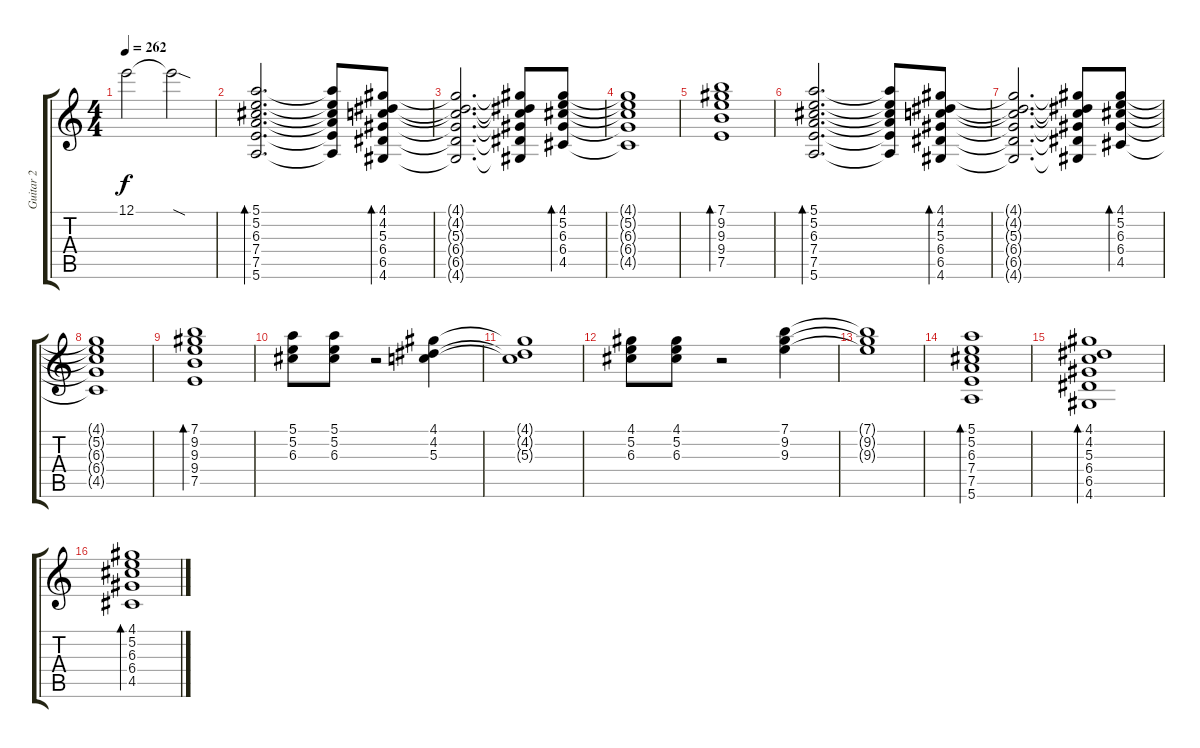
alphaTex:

\track ("Guitar 2" "Guitar 2") {instrument overdrivenguitar}
\staff {score tabs}
\tuning (E4 B3 G3 D3 A2 E2) {hide}
\ts (4 4)
\tempo 262
\clef g2
\ks c
12.1.2{dy f} 12.1{sod t}.2 |
(5.1 5.2 6.3 7.4 7.5 5.6).2{d bd 60} (5.1{t} 5.2{t} 6.3{t} 7.4{t} 7.5{t} 5.6{t}).8 (4.1 4.2 5.3 6.4 6.5 4.6).8{bd 60} |
(4.1{t} 4.2{t} 5.3{t} 6.4{t} 6.5{t} 4.6{t}).2{d} (4.1{t} 4.2{t} 5.3{t} 6.4{t} 6.5{t} 4.6{t}).8 (4.1 5.2 6.3 6.4 4.5).8{bd 60} |
(4.1{t} 5.2{t} 6.3{t} 6.4{t} 4.5{t}).1 |
(7.1 9.2 9.3 9.4 7.5).1{bd 60} |
(5.1 5.2 6.3 7.4 7.5 5.6).2{d bd 60} (5.1{t} 5.2{t} 6.3{t} 7.4{t} 7.5{t} 5.6{t}).8 (4.1 4.2 5.3 6.4 6.5 4.6).8{bd 60} |
(4.1{t} 4.2{t} 5.3{t} 6.4{t} 6.5{t} 4.6{t}).2{d} (4.1{t} 4.2{t} 5.3{t} 6.4{t} 6.5{t} 4.6{t}).8 (4.1 5.2 6.3 6.4 4.5).8{bd 60} |
(4.1{t} 5.2{t} 6.3{t} 6.4{t} 4.5{t}).1 |
(7.1 9.2 9.3 9.4 7.5).1{bd 60} |
(5.1 5.2 6.3).8 (5.1 5.2 6.3).8 r.2 (4.1 4.2 5.3).4 |
(4.1{t} 4.2{t} 5.3{t}).1 |
(4.1 5.2 6.3).8 (4.1 5.2 6.3).8 r.2 (7.1 9.2 9.3).4 |
(7.1{t} 9.2{t} 9.3{t}).1 |
(5.1 5.2 6.3 7.4 7.5 5.6).1{bd 60} |
(4.1 4.2 5.3 6.4 6.5 4.6).1{bd 60} |
(4.1 5.2 6.3 6.4 4.5).1{bd 60}
